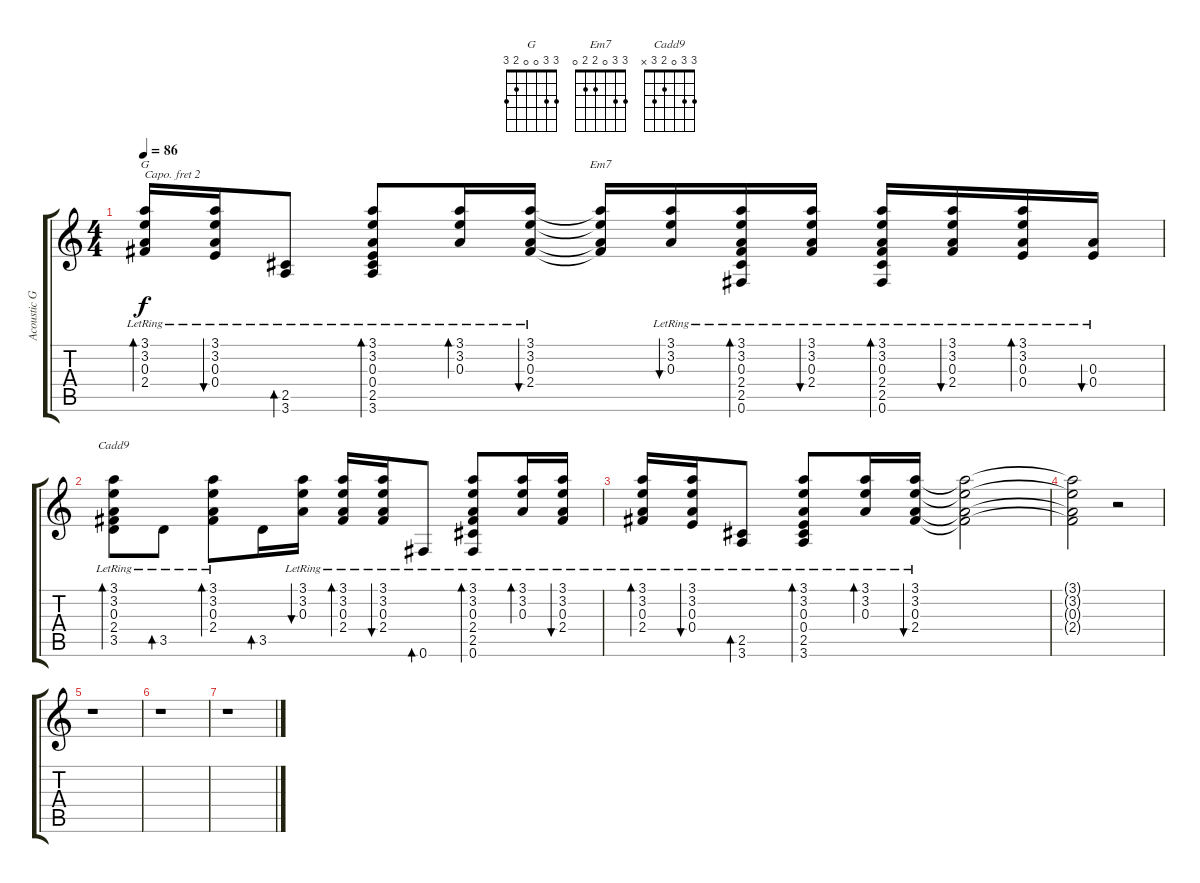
\track ("Acoustic Guitar 2" "Acoustic G") {instrument acousticguitarsteel}
\staff {score tabs}
\capo 2
\tuning (E4 B3 G3 D3 A2 E2) {hide}
\chord ("G" 3 3 0 0 2 3)
\chord ("Em7" 3 3 0 2 2 0)
\chord ("Cadd9" 3 3 0 2 3 x)
\ts (4 4)
\tempo 86
\clef g2
\ks c
(3.1{lr} 3.2{lr} 0.3{lr} 2.4{lr}).16{bd 30 ch "G" dy f} (3.1{lr} 3.2{lr} 0.3{lr} 0.4{lr}).16{bu 30} (2.5{lr} 3.6{lr}).8{bd 30} (3.1{lr} 3.2{lr} 0.3{lr} 0.4{lr} 2.5{lr} 3.6{lr}).8{bd 30} (3.1{lr} 3.2{lr} 0.3{lr}).16{bd 30} (3.1{lr} 3.2{lr} 0.3{lr} 2.4{lr}).16{bu 30} (3.1{t} 3.2{t} 0.3{t} 2.4{t}).16{ch "Em7"} (3.1{lr} 3.2{lr} 0.3{lr}).16{bu 30} (3.1{lr} 3.2{lr} 0.3{lr} 2.4{lr} 2.5{lr} 0.6{lr}).16{bd 30} (3.1{lr} 3.2{lr} 0.3{lr} 2.4{lr}).16{bu 30} (3.1{lr} 3.2{lr} 0.3{lr} 2.4{lr} 2.5{lr} 0.6{lr}).16{bd 30} (3.1{lr} 3.2{lr} 0.3{lr} 2.4{lr}).16{bu 30} (3.1{lr} 3.2{lr} 0.3{lr} 0.4{lr}).16{bd 30} (0.3{lr} 0.4{lr}).16{bu 30} |
(3.1{lr} 3.2{lr} 0.3{lr} 2.4{lr} 3.5{lr}).8{bd 30 ch "Cadd9"} 3.5{lr}.8{bd 30} (3.1{lr} 3.2{lr} 0.3{lr} 2.4{lr}).8{bd 30} 3.5.16{bd 30} (3.1{lr} 3.2{lr} 0.3{lr}).16{bu 30} (3.1{lr} 3.2{lr} 0.3{lr} 2.4{lr}).16{bd 30} (3.1{lr} 3.2{lr} 0.3{lr} 2.4{lr}).16{bu 30} 0.6{lr}.8{bd 30} (3.1{lr} 3.2{lr} 0.3{lr} 2.4{lr} 2.5{lr} 0.6{lr}).8{bd 30} (3.1 3.2 0.3{lr}).16{bd 30} (3.1{lr} 3.2{lr} 0.3{lr} 2.4{lr}).16{bu 30} |
(3.1{lr} 3.2{lr} 0.3{lr} 2.4{lr}).16{bd 30} (3.1{lr} 3.2{lr} 0.3{lr} 0.4{lr}).16{bu 30} (2.5{lr} 3.6{lr}).8{bd 30} (3.1{lr} 3.2{lr} 0.3{lr} 0.4{lr} 2.5{lr} 3.6{lr}).8{bd 30} (3.1{lr} 3.2{lr} 0.3{lr}).16{bd 30} (3.1{lr} 3.2{lr} 0.3{lr} 2.4{lr}).16{bu 30} (3.1{t} 3.2{t} 0.3{t} 2.4{t}).2 |
(3.1{t} 3.2{t} 0.3{t} 2.4{t}).2 r.2 |
r.1 |
r.1 |
r.1
